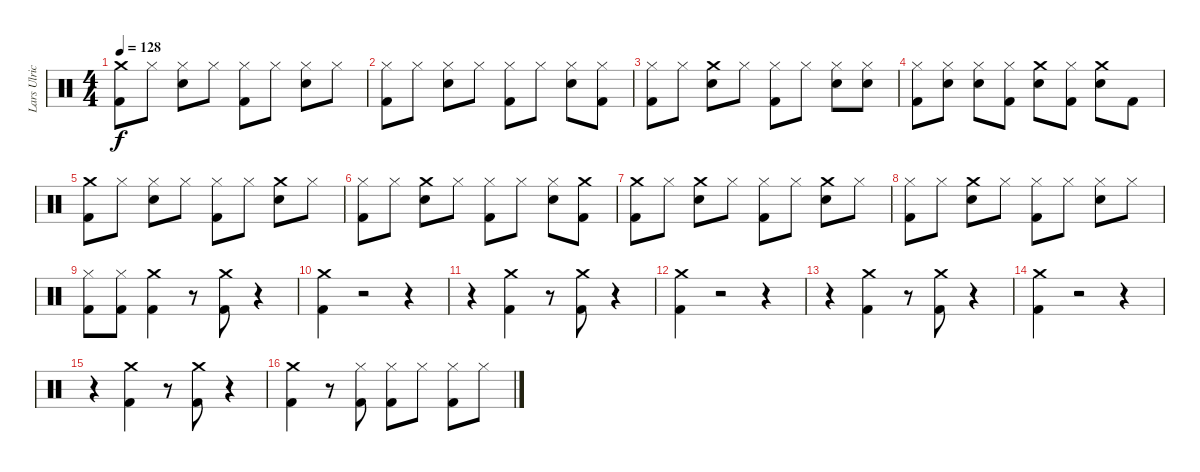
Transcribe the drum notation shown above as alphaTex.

\track ("Lars Ulrich" "Lars Ulric") {instrument percussion}
\staff {score}
\articulation defaults
\ts (4 4)
\tempo 128
\clef neutral
\ks c
("Crash medium (hit)" "Kick (hit) 2").8{dy f} "Hi-Hat (closed)".8 ("Snare (hit) 2" "Hi-Hat (closed)").8 "Hi-Hat (closed)".8 ("Kick (hit) 2" "Hi-Hat (closed)").8 "Hi-Hat (closed)".8 ("Snare (hit) 2" "Hi-Hat (closed)").8 "Hi-Hat (closed)".8 |
("Kick (hit) 2" "Hi-Hat (closed)").8 "Hi-Hat (closed)".8 ("Snare (hit) 2" "Hi-Hat (closed)").8 "Hi-Hat (closed)".8 ("Kick (hit) 2" "Hi-Hat (closed)").8 "Hi-Hat (closed)".8 ("Snare (hit) 2" "Hi-Hat (closed)").8 ("Kick (hit) 2" "Hi-Hat (closed)").8 |
("Kick (hit) 2" "Hi-Hat (closed)").8 "Hi-Hat (closed)".8 ("Crash medium (hit)" "Snare (hit) 2").8 "Hi-Hat (closed)".8 ("Kick (hit) 2" "Hi-Hat (closed)").8 "Hi-Hat (closed)".8 ("Snare (hit) 2" "Hi-Hat (closed)").8 ("Snare (hit) 2" "Hi-Hat (closed)").8 |
("Kick (hit) 2" "Hi-Hat (closed)").8 ("Snare (hit) 2" "Hi-Hat (closed)").8 ("Snare (hit) 2" "Hi-Hat (closed)").8 ("Kick (hit) 2" "Hi-Hat (closed)").8 ("Crash medium (hit)" "Snare (hit) 2").8 ("Kick (hit) 2" "Hi-Hat (closed)").8 ("Crash medium (hit)" "Snare (hit) 2").8 "Kick (hit) 2".8 |
("Crash medium (hit)" "Kick (hit) 2").8 "Hi-Hat (closed)".8 ("Snare (hit) 2" "Hi-Hat (closed)").8 "Hi-Hat (closed)".8 ("Kick (hit) 2" "Hi-Hat (closed)").8 "Hi-Hat (closed)".8 ("Crash medium (hit)" "Snare (hit) 2").8 "Hi-Hat (closed)".8 |
("Kick (hit) 2" "Hi-Hat (closed)").8 "Hi-Hat (closed)".8 ("Crash medium (hit)" "Snare (hit) 2").8 "Hi-Hat (closed)".8 ("Kick (hit) 2" "Hi-Hat (closed)").8 "Hi-Hat (closed)".8 ("Snare (hit) 2" "Hi-Hat (closed)").8 ("Crash medium (hit)" "Kick (hit) 2").8 |
("Crash medium (hit)" "Kick (hit) 2").8 "Hi-Hat (closed)".8 ("Crash medium (hit)" "Snare (hit) 2").8 "Hi-Hat (closed)".8 ("Kick (hit) 2" "Hi-Hat (closed)").8 "Hi-Hat (closed)".8 ("Crash medium (hit)" "Snare (hit) 2").8 "Hi-Hat (closed)".8 |
("Hi-Hat (closed)" "Kick (hit) 2").8 "Hi-Hat (closed)".8 ("Crash medium (hit)" "Snare (hit) 2").8 "Hi-Hat (closed)".8 ("Hi-Hat (closed)" "Kick (hit) 2").8 "Hi-Hat (closed)".8 ("Snare (hit) 2" "Hi-Hat (closed)").8 "Hi-Hat (closed)".8 |
("Kick (hit) 2" "Hi-Hat (closed)").8 ("Kick (hit) 2" "Hi-Hat (closed)").8 ("Kick (hit) 2" "Crash medium (hit)").4 r.8 ("Kick (hit) 2" "Crash medium (hit)").8 r.4 |
("Crash medium (hit)" "Kick (hit) 2").4 r.2 r.4 |
r.4 ("Kick (hit) 2" "Crash medium (hit)").4 r.8 ("Kick (hit) 2" "Crash medium (hit)").8 r.4 |
("Crash medium (hit)" "Kick (hit) 2").4 r.2 r.4 |
r.4 ("Kick (hit) 2" "Crash medium (hit)").4 r.8 ("Kick (hit) 2" "Crash medium (hit)").8 r.4 |
("Kick (hit) 2" "Crash medium (hit)").4 r.2 r.4 |
r.4 ("Kick (hit) 2" "Crash medium (hit)").4 r.8 ("Kick (hit) 2" "Crash medium (hit)").8 r.4 |
("Crash medium (hit)" "Kick (hit) 2").4 r.8 ("Hi-Hat (closed)" "Kick (hit) 2").8 ("Hi-Hat (closed)" "Kick (hit) 2").8 "Hi-Hat (closed)".8 ("Hi-Hat (closed)" "Kick (hit) 2").8 "Hi-Hat (closed)".8
